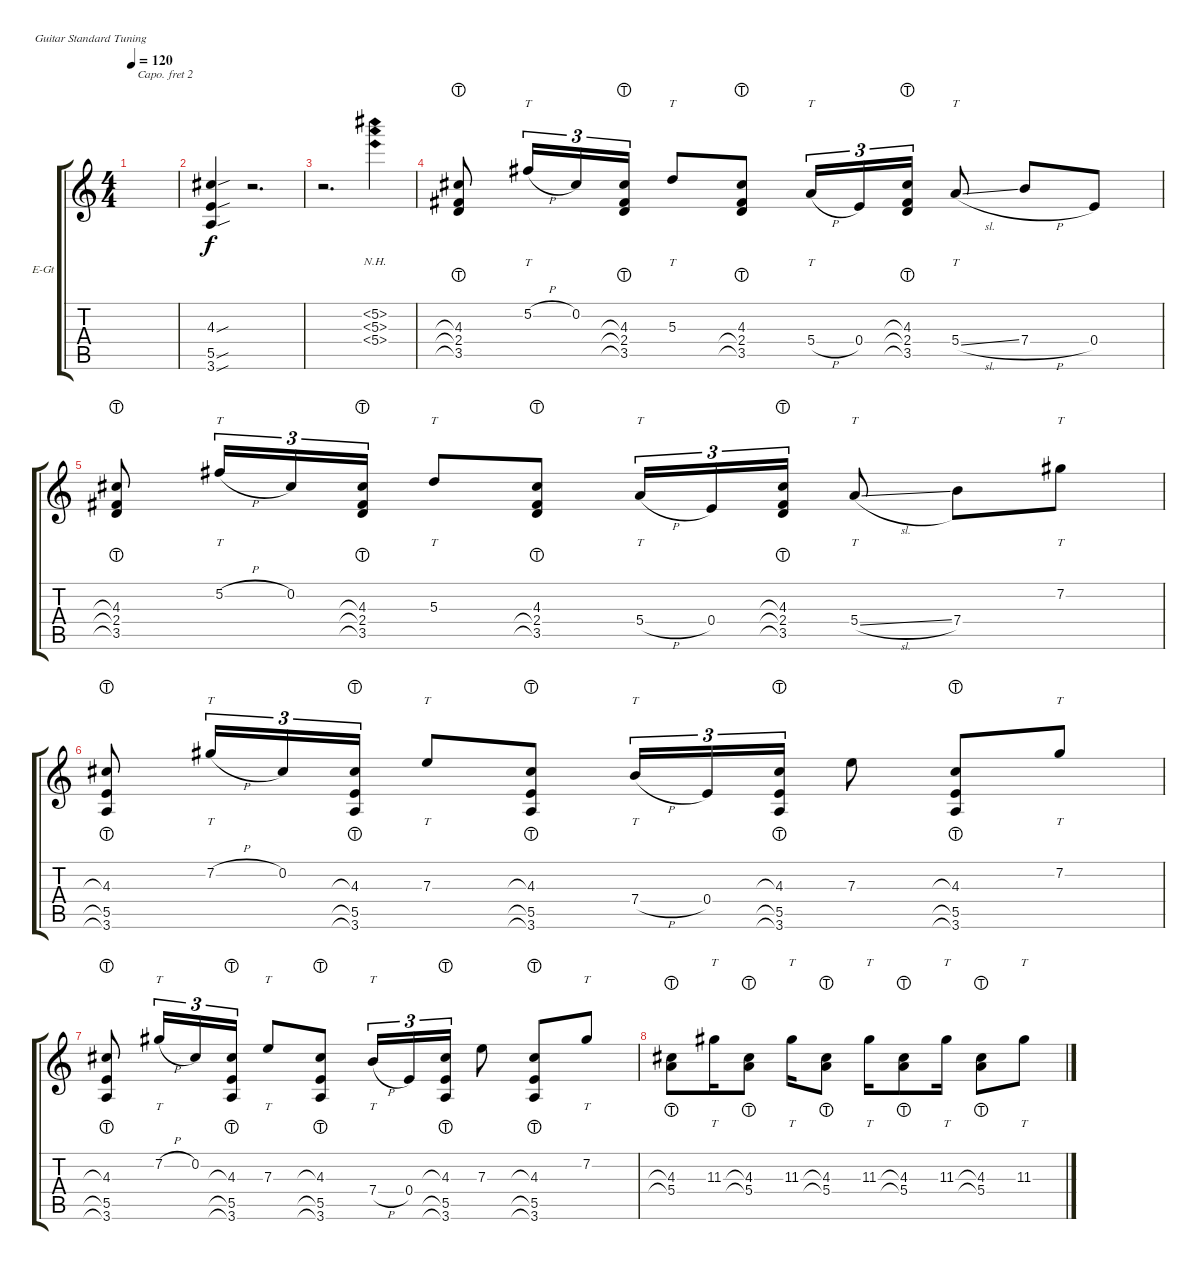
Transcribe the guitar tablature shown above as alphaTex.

\defaultSystemsLayout 4
\bracketExtendMode groupsimilarinstruments
\firstSystemTrackNameOrientation horizontal
\otherSystemsTrackNameOrientation horizontal
\track ("Electric Guitar(Left)" "E-Gt") {instrument electricguitarclean}
\staff {score tabs}
\capo 2
\tuning (E4 B3 G3 D3 A2 E2)
\ts (4 4)
\tempo 120
\clef g2
\ks c
|
(3.6{sou} 4.3{sou} 5.5{sou}).4 r.2{d} |
r.2{d} (5.4{nh} 5.3{nh} 5.2{nh}).4 |
(3.5{lht} 2.4{lht} 4.3{lht}).8 5.2{h}.16{tt tu (3 2)} 0.2.16{tu (3 2)} (3.5{lht} 2.4{lht} 4.3{lht}).16{tu (3 2)} 5.3.8{tt} (3.5{lht} 2.4{lht} 4.3).8 5.4{h}.16{tt tu (3 2)} 0.4.16{tu (3 2)} (3.5{lht} 2.4{lht} 4.3{lht}).16{tu (3 2)} 5.4{sl}.8{tt} 7.4{h}.8 0.4.8 |
(3.5{lht} 2.4{lht} 4.3{lht}).8 5.2{h}.16{tt tu (3 2)} 0.2.16{tu (3 2)} (3.5{lht} 2.4{lht} 4.3{lht}).16{tu (3 2)} 5.3.8{tt} (3.5{lht} 2.4{lht} 4.3).8 5.4{h}.16{tt tu (3 2)} 0.4.16{tu (3 2)} (3.5{lht} 2.4{lht} 4.3{lht}).16{tu (3 2)} 5.4{sl}.8{tt} 7.4.8 7.2.8{tt} |
(3.6{lht} 4.3{lht} 5.5{lht}).8 7.2{h}.16{tt tu (3 2)} 0.2.16{tu (3 2)} (3.6{lht} 4.3{lht} 5.5{lht}).16{tu (3 2)} 7.3.8{tt} (3.6{lht} 4.3{lht} 5.5{lht}).8 7.4{h}.16{tt tu (3 2)} 0.4.16{tu (3 2)} (3.6{lht} 4.3{lht} 5.5{lht}).16{tu (3 2)} 7.3.8 (3.6{lht} 4.3{lht} 5.5{lht}).8 7.2.8{tt} |
(3.6{lht} 4.3{lht} 5.5{lht}).8 7.2{h}.16{tt tu (3 2)} 0.2.16{tu (3 2)} (3.6{lht} 4.3{lht} 5.5{lht}).16{tu (3 2)} 7.3.8{tt} (3.6{lht} 4.3{lht} 5.5{lht}).8 7.4{h}.16{tt tu (3 2)} 0.4.16{tu (3 2)} (3.6{lht} 4.3{lht} 5.5{lht}).16{tu (3 2)} 7.3.8 (3.6{lht} 4.3{lht} 5.5{lht}).8 7.2.8{tt} |
(5.4{lht} 4.3{lht}).8 11.3.16{tt} (4.3{lht} 5.4{lht}).8 11.3.16{tt} (5.4{lht} 4.3{lht}).8 11.3.16{tt} (5.4{lht} 4.3{lht}).8 11.3.16{tt} (5.4{lht} 4.3{lht}).8 11.3.8{tt}
